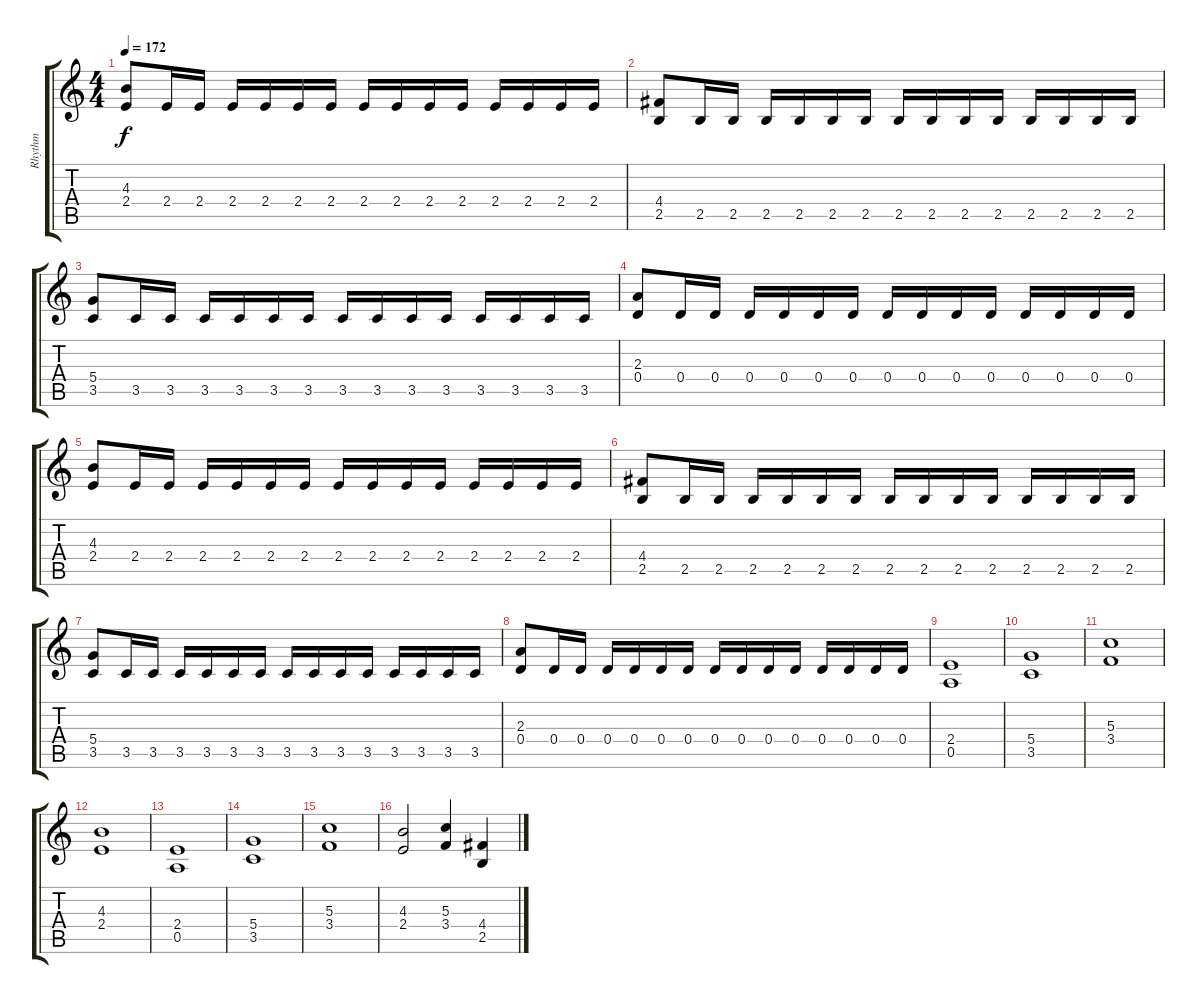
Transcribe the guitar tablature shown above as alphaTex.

\track ("Rhythm" "Rhythm") {instrument distortionguitar}
\staff {score tabs}
\tuning (E4 B3 G3 D3 A2 E2) {hide}
\ts (4 4)
\tempo 172
\clef g2
\ks c
(4.3 2.4).8{dy f} 2.4.16 2.4.16 2.4.16 2.4.16 2.4.16 2.4.16 2.4.16 2.4.16 2.4.16 2.4.16 2.4.16 2.4.16 2.4.16 2.4.16 |
(4.4 2.5).8 2.5.16 2.5.16 2.5.16 2.5.16 2.5.16 2.5.16 2.5.16 2.5.16 2.5.16 2.5.16 2.5.16 2.5.16 2.5.16 2.5.16 |
(5.4 3.5).8 3.5.16 3.5.16 3.5.16 3.5.16 3.5.16 3.5.16 3.5.16 3.5.16 3.5.16 3.5.16 3.5.16 3.5.16 3.5.16 3.5.16 |
(2.3 0.4).8 0.4.16 0.4.16 0.4.16 0.4.16 0.4.16 0.4.16 0.4.16 0.4.16 0.4.16 0.4.16 0.4.16 0.4.16 0.4.16 0.4.16 |
(4.3 2.4).8 2.4.16 2.4.16 2.4.16 2.4.16 2.4.16 2.4.16 2.4.16 2.4.16 2.4.16 2.4.16 2.4.16 2.4.16 2.4.16 2.4.16 |
(4.4 2.5).8 2.5.16 2.5.16 2.5.16 2.5.16 2.5.16 2.5.16 2.5.16 2.5.16 2.5.16 2.5.16 2.5.16 2.5.16 2.5.16 2.5.16 |
(5.4 3.5).8 3.5.16 3.5.16 3.5.16 3.5.16 3.5.16 3.5.16 3.5.16 3.5.16 3.5.16 3.5.16 3.5.16 3.5.16 3.5.16 3.5.16 |
(2.3 0.4).8 0.4.16 0.4.16 0.4.16 0.4.16 0.4.16 0.4.16 0.4.16 0.4.16 0.4.16 0.4.16 0.4.16 0.4.16 0.4.16 0.4.16 |
(2.4 0.5).1 |
(5.4 3.5).1 |
(5.3 3.4).1 |
(4.3 2.4).1 |
(2.4 0.5).1 |
(5.4 3.5).1 |
(5.3 3.4).1 |
(4.3 2.4).2 (5.3 3.4).4 (4.4 2.5).4
